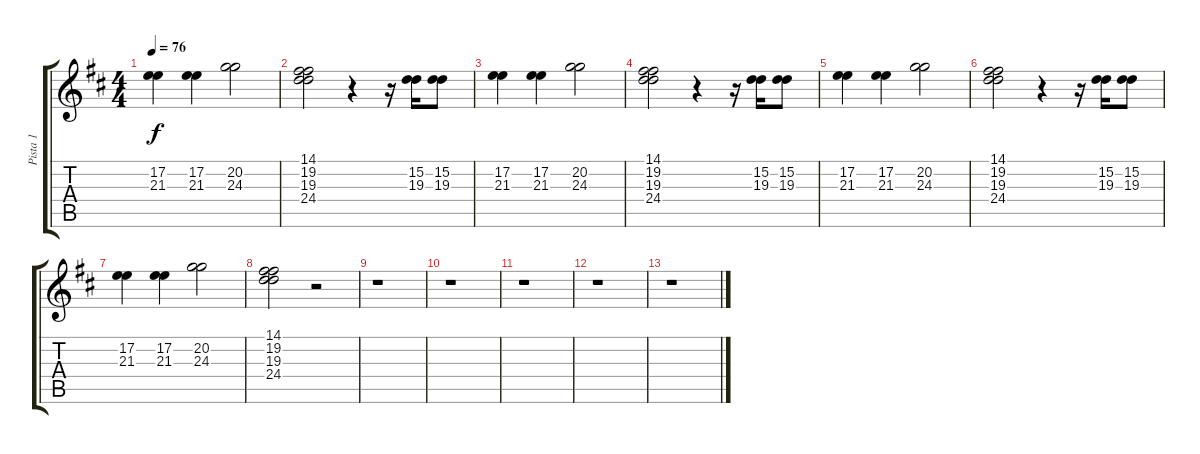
\track ("Pista 1" "Pista 1") {instrument sopranosax}
\staff {score tabs}
\tuning (E4 B3 G3 D3 A2 E2) {hide}
\ts (4 4)
\tempo 76
\clef g2
\ks d
(17.2 21.3).4{dy f} (17.2 21.3).4 (20.2 24.3).2 |
(14.1 19.2 19.3 24.4).2 r.4 r.16 (15.2 19.3).16 (15.2 19.3).8 |
(17.2 21.3).4 (17.2 21.3).4 (20.2 24.3).2 |
(14.1 19.2 19.3 24.4).2 r.4 r.16 (15.2 19.3).16 (15.2 19.3).8 |
(17.2 21.3).4 (17.2 21.3).4 (20.2 24.3).2 |
(14.1 19.2 19.3 24.4).2 r.4 r.16 (15.2 19.3).16 (15.2 19.3).8 |
(17.2 21.3).4 (17.2 21.3).4 (20.2 24.3).2 |
(14.1 19.2 19.3 24.4).2 r.2 |
r.1 |
r.1 |
r.1 |
r.1 |
r.1
